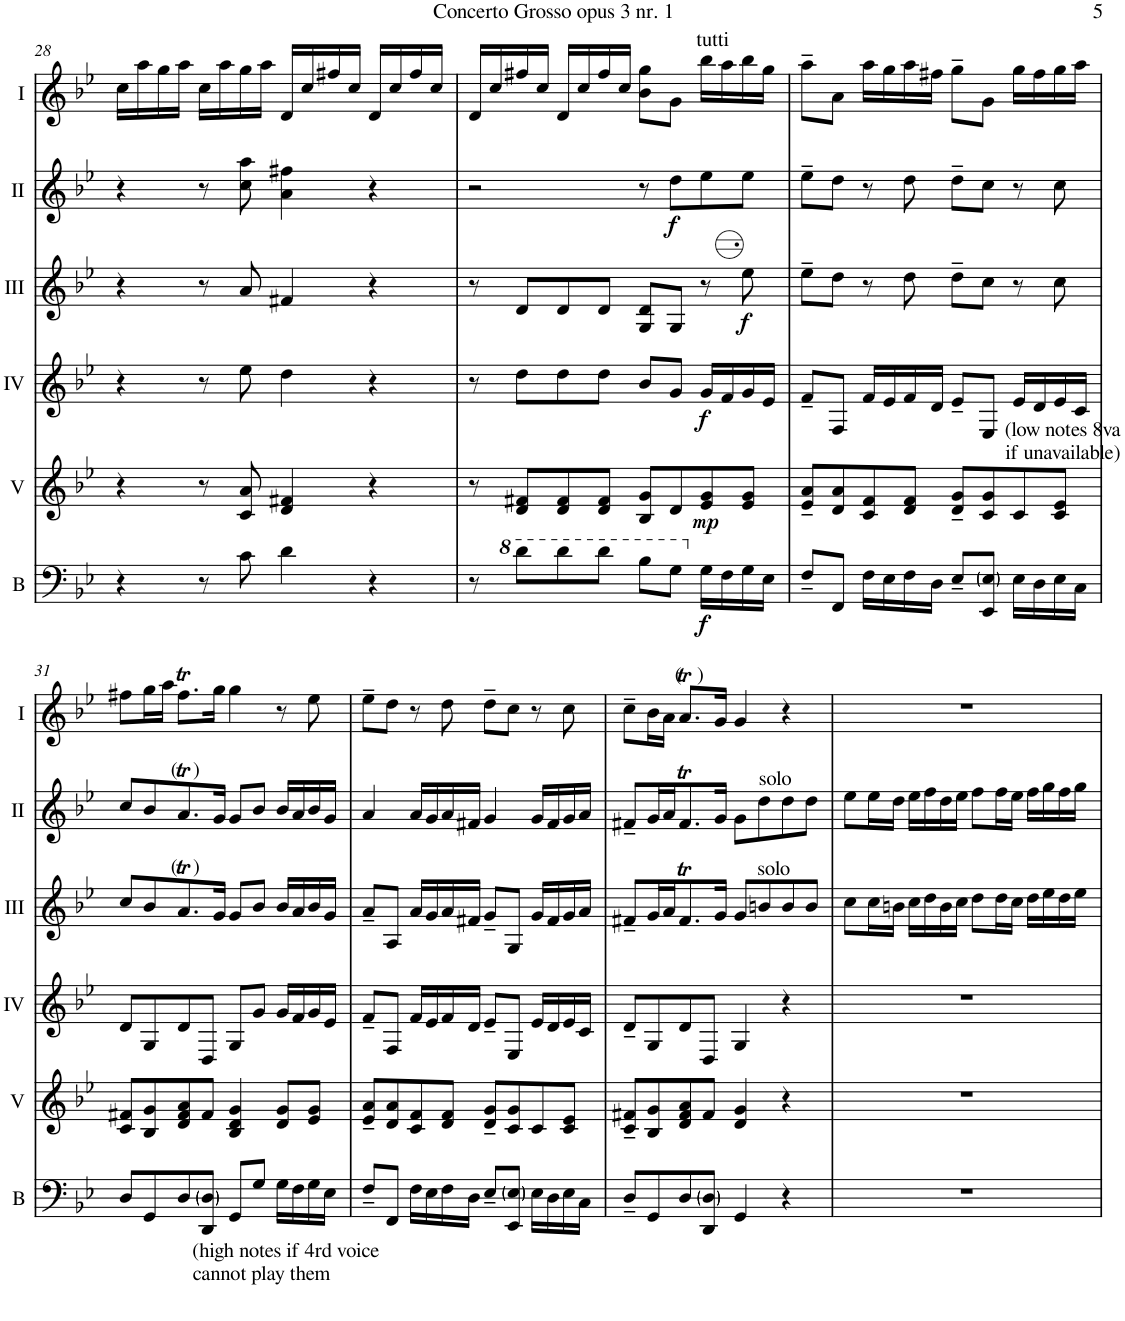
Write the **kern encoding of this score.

**kern	**dynam	**kern	**dynam	**kern	**dynam	**kern	**dynam	**kern	**dynam	**kern
*part6	*part6	*part5	*part5	*part4	*part4	*part3	*part3	*part2	*part2	*part1
*staff6	*staff6	*staff5	*staff5	*staff4	*staff4	*staff3	*staff3	*staff2	*staff2	*staff1
*I"Bass	*	*I"Acc. 5	*	*I"Acc. 4	*	*I"Acc. 3	*	*I"Acc. 2	*	*I"Acc. 1
*I'B	*	*	*	*	*	*	*	*	*	*
!!LO:PB:g=z
*clefF4	*	*clefG2	*	*clefG2	*	*clefG2	*	*clefG2	*	*clefG2
*Trd7c12	*	*	*	*Trd7c12	*	*	*	*	*	*
*k[b-e-]	*	*k[b-e-]	*	*k[b-e-]	*	*k[b-e-]	*	*k[b-e-]	*	*k[b-e-]
*M2/2	*	*M2/2	*	*M2/2	*	*M2/2	*	*M2/2	*	*M2/2
*met(c|)	*	*met(c|)	*	*met(c|)	*	*met(c|)	*	*met(c|)	*	*met(c|)
=28	=28	=28	=28	=28	=28	=28	=28	=28	=28	=28
4r	.	4r	.	4r	.	4r	.	4r	.	16cc\LL
.	.	.	.	.	.	.	.	.	.	16aa\
.	.	.	.	.	.	.	.	.	.	16gg\
.	.	.	.	.	.	.	.	.	.	16aa\JJ
8r	.	8r	.	8r	.	8r	.	8r	.	16cc\LL
.	.	.	.	.	.	.	.	.	.	16aa\
8c\	.	8c/ 8a/	.	8ee-\	.	8a/	.	8cc\ 8aa\	.	16gg\
.	.	.	.	.	.	.	.	.	.	16aa\JJ
4d\	.	4d/ 4f#X/	.	4dd\	.	4f#X/	.	4a\ 4ff#X\	.	16d/LL
.	.	.	.	.	.	.	.	.	.	16cc/
.	.	.	.	.	.	.	.	.	.	16ff#X/
.	.	.	.	.	.	.	.	.	.	16cc/JJ
4r	.	4r	.	4r	.	4r	.	4r	.	16d/LL
.	.	.	.	.	.	.	.	.	.	16cc/
.	.	.	.	.	.	.	.	.	.	16ff#/
.	.	.	.	.	.	.	.	.	.	16cc/JJ
=29	=29	=29	=29	=29	=29	=29	=29	=29	=29	=29
8r	.	8r	.	8r	.	8r	.	2r	.	16d/LL
.	.	.	.	.	.	.	.	.	.	16cc/
*8va	*	*	*	*	*	*	*	*	*	*
8dd\L	.	8d/ 8f#X/L	.	8dd\L	.	8d/L	.	.	.	16ff#X/
.	.	.	.	.	.	.	.	.	.	16cc/JJ
8dd\	.	8d/ 8f#/	.	8dd\	.	8d/	.	.	.	16d/LL
.	.	.	.	.	.	.	.	.	.	16cc/
8dd\J	.	8d/ 8f#/J	.	8dd\J	.	8d/J	.	.	.	16ff#/
.	.	.	.	.	.	.	.	.	.	16cc/JJ
8b-\L	.	8B-/ 8g/L	.	8b-/L	.	8G/ 8d/L	.	8r	.	8b-\ 8gg\L
!	!	!	!	!	!	!	!	!	!LO:DY:b	!
8g\J	.	8d/	.	8g/J	.	8G/J	.	8dd\L	f	8g\J
*X8va	*	*	*	*	*	*	*	*	*	*
!	!	!	!	!	!	!	!	!	!	!LO:TX:a:t=tutti
!	!LO:DY:b	!	!LO:DY:b	!	!LO:DY:b	!	!	!	!	!
16G\LL	f	8e-/ 8g/	mp	16g/LL	f	8r	.	8ee-\	.	16bb-\LL
16F\	.	.	.	16f/	.	.	.	.	.	16aa\
!	!	!	!	!	!	!	!LO:DY:b	!	!	!
16G\	.	8e-/ 8g/J	.	16g/	.	8ee-\	f	8ee-\J	.	16bb-\
16E-\JJ	.	.	.	16e-/JJ	.	.	.	.	.	16gg\JJ
=30	=30	=30	=30	=30	=30	=30	=30	=30	=30	=30
8F~/L	.	8e-/~ 8a/~L	.	8f~/L	.	8ee-~\L	.	8ee-~\L	.	8aa~\L
8FF/J	.	8d/ 8a/	.	8F/J	.	8dd\J	.	8dd\J	.	8a\J
16F\LL	.	8c/ 8f/	.	16f/LL	.	8r	.	8r	.	16aa\LL
16E-\	.	.	.	16e-/	.	.	.	.	.	16gg\
16F\	.	8d/ 8f/J	.	16f/	.	8dd\	.	8dd\	.	16aa\
16D\JJ	.	.	.	16d/JJ	.	.	.	.	.	16ff#X\JJ
8E-~/L	.	8d/~ 8g/~L	.	8e-~/L	.	8dd~\L	.	8dd~\L	.	8gg~\L
!	!	!	!	!LO:TX:b:t=(low notes 8va	!	!	!	!	!	!
!	!	!	!	!LO:TX:b:t=if unavailable)	!	!	!	!	!	!
8EE-/ 8E-/J	.	8c/ 8g/	.	8E-/J	.	8cc\J	.	8cc\J	.	8g\J
16E-\LL	.	8c/	.	16e-/LL	.	8r	.	8r	.	16gg\LL
16D\	.	.	.	16d/	.	.	.	.	.	16ff#\
16E-\	.	8c/ 8e-/J	.	16e-/	.	8cc\	.	8cc\	.	16gg\
16C\JJ	.	.	.	16c/JJ	.	.	.	.	.	16aa\JJ
!!LO:LB:g=z
=31	=31	=31	=31	=31	=31	=31	=31	=31	=31	=31
8D/L	.	8c/ 8f#X/L	.	8d/L	.	8cc/L	.	8cc/L	.	8ff#X\L
8GG/	.	8B-/ 8g/	.	8G/	.	8b-/	.	8b-/	.	16gg\L
.	.	.	.	.	.	.	.	.	.	16aa\JJ
!	!	!	!	!	!	!	!	!LO:TX:a:t=(   )	!	!
!	!	!	!	!	!	!LO:TX:a:t=(   )	!	!	!	!
8D/	.	8d/ 8f#/ 8a/	.	8d/	.	8.at/	.	8.at/	.	8.ff#t\L
!LO:TX:b:t=(high notes if 4rd voice	!	!	!	!	!	!	!	!	!	!
!LO:TX:b:t=cannot play them	!	!	!	!	!	!	!	!	!	!
8DD/ 8D/J	.	8f#/J	.	8D/J	.	.	.	.	.	.
.	.	.	.	.	.	16g/Jk	.	16g/Jk	.	16gg\Jk
8GG/L	.	4B-/ 4d/ 4g/	.	8G/L	.	8g/L	.	8g/L	.	4gg\
8G/J	.	.	.	8g/J	.	8b-/J	.	8b-/J	.	.
16G\LL	.	8d/ 8g/L	.	16g/LL	.	16b-/LL	.	16b-/LL	.	8r
16F\	.	.	.	16f/	.	16a/	.	16a/	.	.
16G\	.	8e-/ 8g/J	.	16g/	.	16b-/	.	16b-/	.	8ee-\
16E-\JJ	.	.	.	16e-/JJ	.	16g/JJ	.	16g/JJ	.	.
=32	=32	=32	=32	=32	=32	=32	=32	=32	=32	=32
8F~/L	.	8e-/~ 8a/~L	.	8f~/L	.	8a~/L	.	4a/	.	8ee-~\L
8FF/J	.	8d/ 8a/	.	8F/J	.	8A/J	.	.	.	8dd\J
16F\LL	.	8c/ 8f/	.	16f/LL	.	16a/LL	.	16a/LL	.	8r
16E-\	.	.	.	16e-/	.	16g/	.	16g/	.	.
16F\	.	8d/ 8f/J	.	16f/	.	16a/	.	16a/	.	8dd\
16D\JJ	.	.	.	16d/JJ	.	16f#X/JJ	.	16f#X/JJ	.	.
8E-~/L	.	8d/~ 8g/~L	.	8e-~/L	.	8g~/L	.	4g/	.	8dd~\L
8EE-/ 8E-/J	.	8c/ 8g/	.	8E-/J	.	8G/J	.	.	.	8cc\J
16E-\LL	.	8c/	.	16e-/LL	.	16g/LL	.	16g/LL	.	8r
16D\	.	.	.	16d/	.	16f#/	.	16f#/	.	.
16E-\	.	8c/ 8e-/J	.	16e-/	.	16g/	.	16g/	.	8cc\
16C\JJ	.	.	.	16c/JJ	.	16a/JJ	.	16a/JJ	.	.
=33	=33	=33	=33	=33	=33	=33	=33	=33	=33	=33
8D~/L	.	8c/~ 8f#X/~L	.	8d~/L	.	8f#X~/L	.	8f#X~/L	.	8cc~\L
8GG/	.	8B-/ 8g/	.	8G/	.	16g/L	.	16g/L	.	16b-\L
.	.	.	.	.	.	16a/J	.	16a/J	.	16a\JJ
!	!	!	!	!	!	!	!	!	!	!LO:TX:a:t=(   )
8D/	.	8d/ 8f#/ 8a/	.	8d/	.	8.f#t/	.	8.f#t/	.	8.at/L
8DD/ 8D/J	.	8f#/J	.	8D/J	.	.	.	.	.	.
.	.	.	.	.	.	16g/Jk	.	16g/Jk	.	16g/Jk
4GG/	.	4d/ 4g/	.	4G/	.	8g/L	.	8g\L	.	4g/
!	!	!	!	!	!	!	!	!LO:TX:a:t=solo	!	!
!	!	!	!	!	!	!LO:TX:a:t=solo	!	!	!	!
.	.	.	.	.	.	8bn/	.	8dd\	.	.
4r	.	4r	.	4r	.	8b/	.	8dd\	.	4r
.	.	.	.	.	.	8b/J	.	8dd\J	.	.
=34	=34	=34	=34	=34	=34	=34	=34	=34	=34	=34
1r	.	1r	.	1r	.	8cc\L	.	8ee-\L	.	1r
.	.	.	.	.	.	16cc\L	.	16ee-\L	.	.
.	.	.	.	.	.	16bn\JJ	.	16dd\JJ	.	.
.	.	.	.	.	.	16cc\LL	.	16ee-\LL	.	.
.	.	.	.	.	.	16dd\	.	16ff\	.	.
.	.	.	.	.	.	16b\	.	16dd\	.	.
.	.	.	.	.	.	16cc\JJ	.	16ee-\JJ	.	.
.	.	.	.	.	.	8dd\L	.	8ff\L	.	.
.	.	.	.	.	.	16dd\L	.	16ff\L	.	.
.	.	.	.	.	.	16cc\JJ	.	16ee-\JJ	.	.
.	.	.	.	.	.	16dd\LL	.	16ff\LL	.	.
.	.	.	.	.	.	16ee-\	.	16gg\	.	.
.	.	.	.	.	.	16dd\	.	16ff\	.	.
.	.	.	.	.	.	16ee-\JJ	.	16gg\JJ	.	.
=	=	=	=	=	=	=	=	=	=	=
*-	*-	*-	*-	*-	*-	*-	*-	*-	*-	*-
